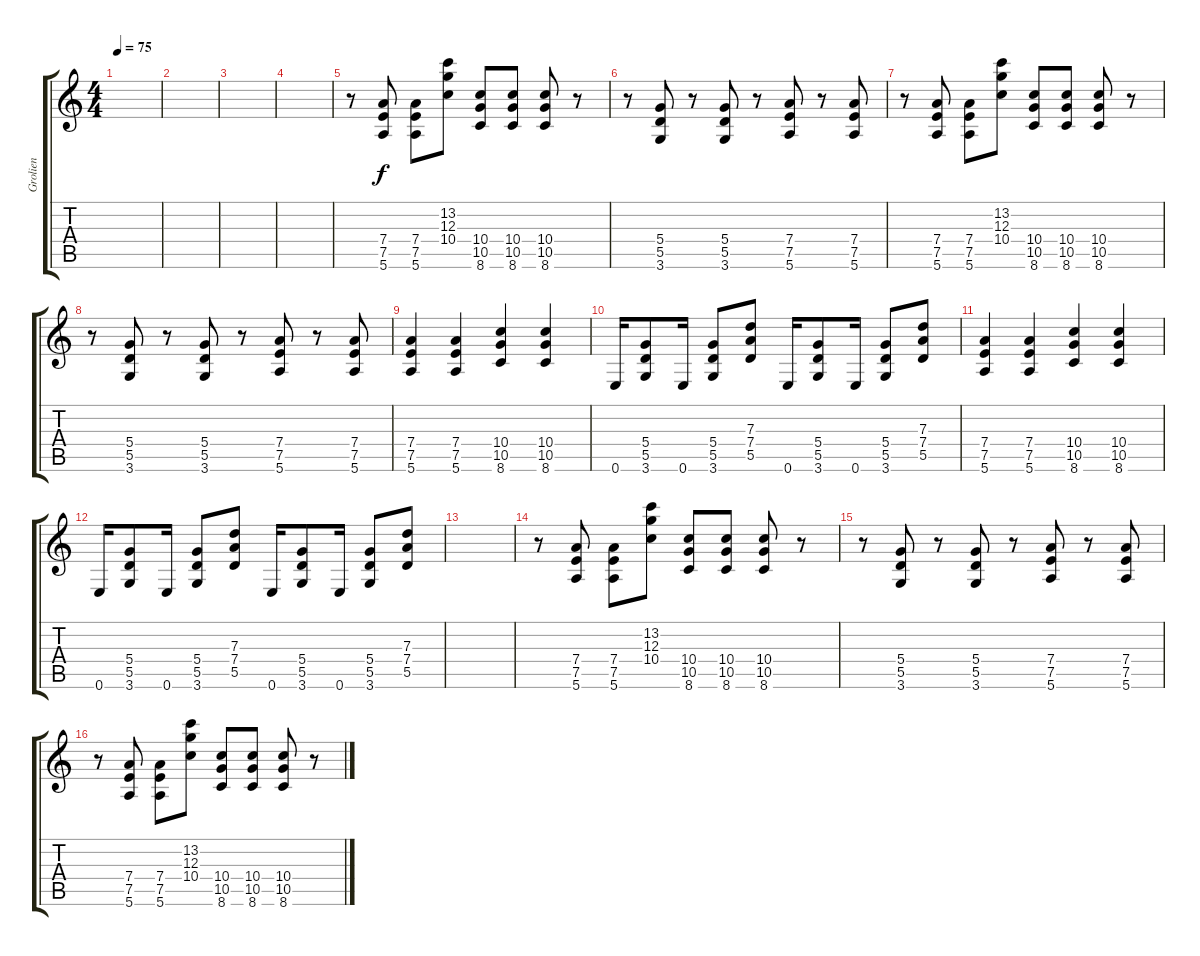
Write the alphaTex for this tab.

\track ("Grolien" "Grolien") {instrument electricguitarclean}
\staff {score tabs}
\tuning (E4 B3 G3 D3 A2 E2) {hide}
\ts (4 4)
\tempo 75
\clef g2
\ks c
|
|
|
|
r.8 (7.4 7.5 5.6).8 (7.4 7.5 5.6).8 (13.2 12.3 10.4).8 (10.4 10.5 8.6).8 (10.4 10.5 8.6).8 (10.4 10.5 8.6).8 r.8 |
r.8 (5.4 5.5 3.6).8 r.8 (5.4 5.5 3.6).8 r.8 (7.4 7.5 5.6).8 r.8 (7.4 7.5 5.6).8 |
r.8 (7.4 7.5 5.6).8 (7.4 7.5 5.6).8 (13.2 12.3 10.4).8 (10.4 10.5 8.6).8 (10.4 10.5 8.6).8 (10.4 10.5 8.6).8 r.8 |
r.8 (5.4 5.5 3.6).8 r.8 (5.4 5.5 3.6).8 r.8 (7.4 7.5 5.6).8 r.8 (7.4 7.5 5.6).8 |
(7.4 7.5 5.6).4{volume 13 instrument distortionguitar} (7.4 7.5 5.6).4 (10.4 10.5 8.6).4 (10.4 10.5 8.6).4 |
0.6.16 (5.4 5.5 3.6).8 0.6.16 (5.4 5.5 3.6).8 (7.3 7.4 5.5).8 0.6.16 (5.4 5.5 3.6).8 0.6.16 (5.4 5.5 3.6).8 (7.3 7.4 5.5).8 |
(7.4 7.5 5.6).4 (7.4 7.5 5.6).4 (10.4 10.5 8.6).4 (10.4 10.5 8.6).4 |
0.6.16 (5.4 5.5 3.6).8 0.6.16 (5.4 5.5 3.6).8 (7.3 7.4 5.5).8 0.6.16 (5.4 5.5 3.6).8 0.6.16 (5.4 5.5 3.6).8 (7.3 7.4 5.5).8 |
|
r.8{instrument electricguitarclean} (7.4 7.5 5.6).8 (7.4 7.5 5.6).8 (13.2 12.3 10.4).8 (10.4 10.5 8.6).8 (10.4 10.5 8.6).8 (10.4 10.5 8.6).8 r.8 |
r.8 (5.4 5.5 3.6).8 r.8 (5.4 5.5 3.6).8 r.8 (7.4 7.5 5.6).8 r.8 (7.4 7.5 5.6).8 |
r.8 (7.4 7.5 5.6).8 (7.4 7.5 5.6).8 (13.2 12.3 10.4).8 (10.4 10.5 8.6).8 (10.4 10.5 8.6).8 (10.4 10.5 8.6).8 r.8
